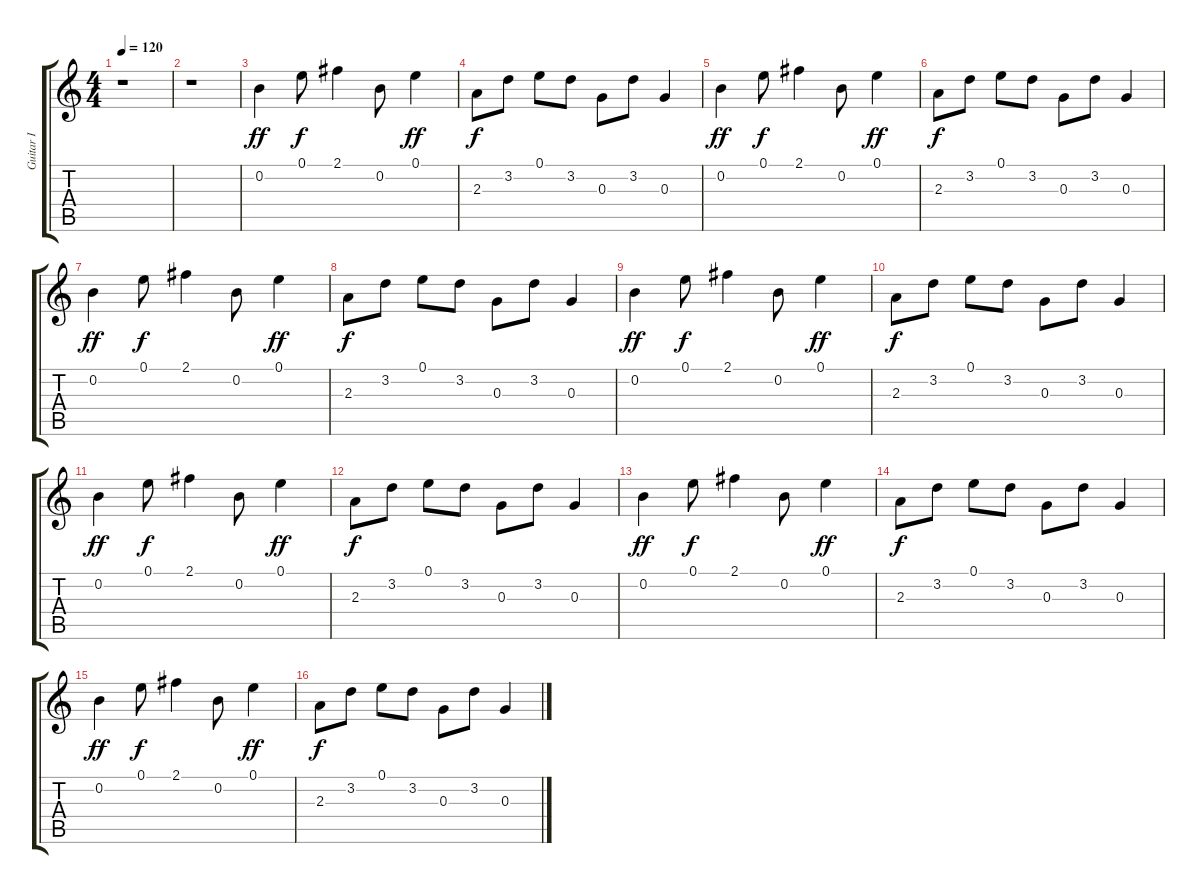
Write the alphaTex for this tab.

\track ("Guitar I" "Guitar I") {instrument acousticguitarsteel}
\staff {score tabs}
\tuning (E4 B3 G3 D3 A2 E2) {hide}
\ts (4 4)
\tempo 120
\clef g2
\ks c
r.1{dy ff instrument acousticguitarsteel} |
r.1 |
0.2.4 0.1.8{dy f} 2.1.4 0.2.8 0.1.4{dy ff} |
2.3.8{dy f} 3.2.8 0.1.8 3.2.8 0.3.8 3.2.8 0.3.4 |
0.2.4{dy ff} 0.1.8{dy f} 2.1.4 0.2.8 0.1.4{dy ff} |
2.3.8{dy f} 3.2.8 0.1.8 3.2.8 0.3.8 3.2.8 0.3.4 |
0.2.4{dy ff} 0.1.8{dy f} 2.1.4 0.2.8 0.1.4{dy ff} |
2.3.8{dy f} 3.2.8 0.1.8 3.2.8 0.3.8 3.2.8 0.3.4 |
0.2.4{dy ff} 0.1.8{dy f} 2.1.4 0.2.8 0.1.4{dy ff} |
2.3.8{dy f} 3.2.8 0.1.8 3.2.8 0.3.8 3.2.8 0.3.4 |
0.2.4{dy ff} 0.1.8{dy f} 2.1.4 0.2.8 0.1.4{dy ff} |
2.3.8{dy f} 3.2.8 0.1.8 3.2.8 0.3.8 3.2.8 0.3.4 |
0.2.4{dy ff} 0.1.8{dy f} 2.1.4 0.2.8 0.1.4{dy ff} |
2.3.8{dy f} 3.2.8 0.1.8 3.2.8 0.3.8 3.2.8 0.3.4 |
0.2.4{dy ff} 0.1.8{dy f} 2.1.4 0.2.8 0.1.4{dy ff} |
2.3.8{dy f} 3.2.8 0.1.8 3.2.8 0.3.8 3.2.8 0.3.4
